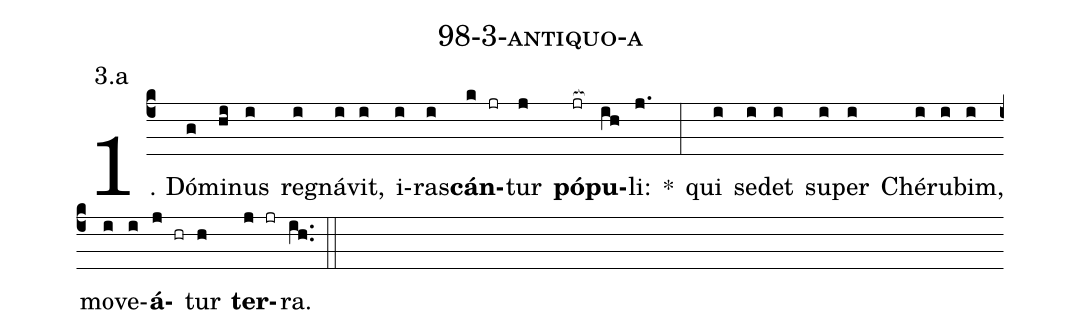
name: 98-3-antiquo-a;
annotation: 3.a;
%%
(c4)1. Dó(g)mi(hi)nus(i) re(i)gná(i)vit,(i) i(i)ras(i)<b>cán</b>(k jr)tur(j) <b>pó</b>(jr[ocb:1{])<b>pu</b>(ih[ocb:0}])li:(j.) *(:) qui(i) se(i)det(i) su(i)per(i) Ché(i)ru(i)bim,(i) mo(i)ve(i)<b>á</b>(j hr)tur(h) <b>ter</b>(j jr)ra.(ih..) (::)
